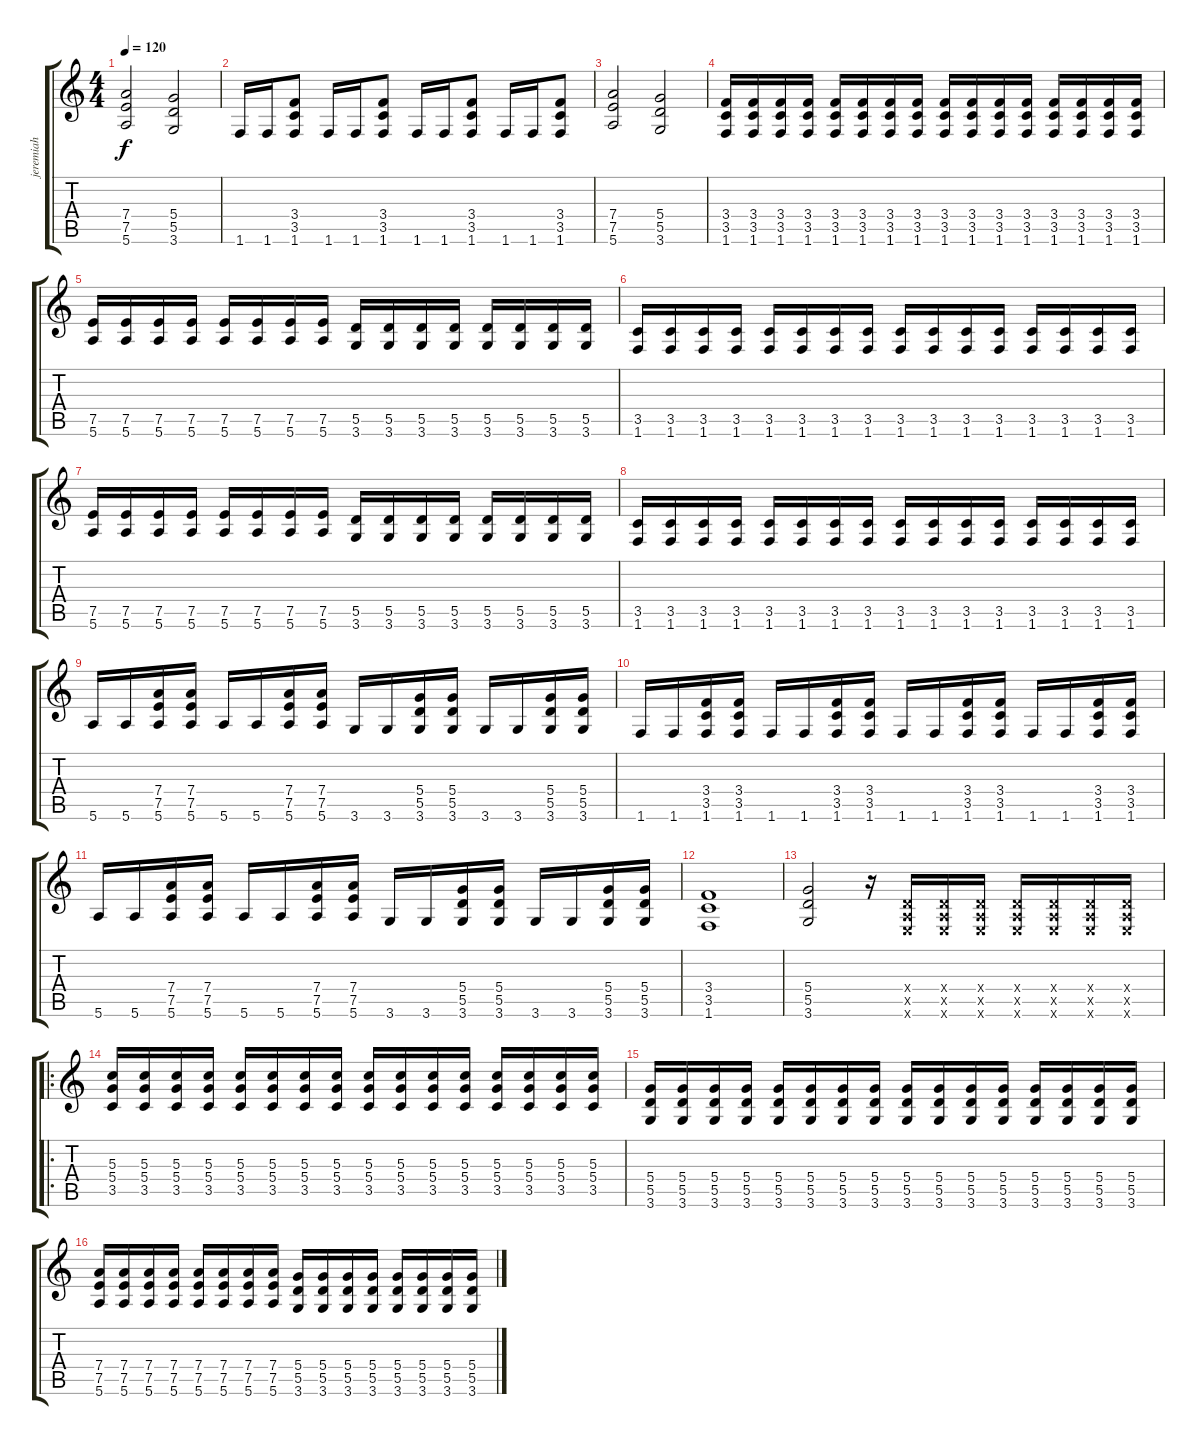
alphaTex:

\track ("jeremiah" "jeremiah") {instrument distortionguitar}
\staff {score tabs}
\tuning (E4 B3 G3 D3 A2 E2) {hide}
\ts (4 4)
\tempo 120
\clef g2
\ks c
(7.4 7.5 5.6).2{dy f} (5.4 5.5 3.6).2 |
1.6.16{instrument electricguitarmuted} 1.6.16 (3.4 3.5 1.6).8{instrument distortionguitar} 1.6.16{instrument electricguitarmuted} 1.6.16 (3.4 3.5 1.6).8{instrument distortionguitar} 1.6.16{instrument electricguitarmuted} 1.6.16 (3.4 3.5 1.6).8{instrument distortionguitar} 1.6.16{instrument electricguitarmuted} 1.6.16 (3.4 3.5 1.6).8{instrument distortionguitar} |
(7.4 7.5 5.6).2 (5.4 5.5 3.6).2 |
(3.4 3.5 1.6).16 (3.4 3.5 1.6).16 (3.4 3.5 1.6).16 (3.4 3.5 1.6).16 (3.4 3.5 1.6).16 (3.4 3.5 1.6).16 (3.4 3.5 1.6).16 (3.4 3.5 1.6).16 (3.4 3.5 1.6).16 (3.4 3.5 1.6).16 (3.4 3.5 1.6).16 (3.4 3.5 1.6).16 (3.4 3.5 1.6).16 (3.4 3.5 1.6).16 (3.4 3.5 1.6).16 (3.4 3.5 1.6).16 |
(7.5 5.6).16{instrument electricguitarmuted} (7.5 5.6).16 (7.5 5.6).16 (7.5 5.6).16 (7.5 5.6).16 (7.5 5.6).16 (7.5 5.6).16 (7.5 5.6).16 (5.5 3.6).16 (5.5 3.6).16 (5.5 3.6).16 (5.5 3.6).16 (5.5 3.6).16 (5.5 3.6).16 (5.5 3.6).16 (5.5 3.6).16 |
(3.5 1.6).16 (3.5 1.6).16 (3.5 1.6).16 (3.5 1.6).16 (3.5 1.6).16 (3.5 1.6).16 (3.5 1.6).16 (3.5 1.6).16 (3.5 1.6).16 (3.5 1.6).16 (3.5 1.6).16 (3.5 1.6).16 (3.5 1.6).16 (3.5 1.6).16 (3.5 1.6).16 (3.5 1.6).16 |
(7.5 5.6).16{instrument electricguitarmuted} (7.5 5.6).16 (7.5 5.6).16 (7.5 5.6).16 (7.5 5.6).16 (7.5 5.6).16 (7.5 5.6).16 (7.5 5.6).16 (5.5 3.6).16 (5.5 3.6).16 (5.5 3.6).16 (5.5 3.6).16 (5.5 3.6).16 (5.5 3.6).16 (5.5 3.6).16 (5.5 3.6).16 |
(3.5 1.6).16 (3.5 1.6).16 (3.5 1.6).16 (3.5 1.6).16 (3.5 1.6).16 (3.5 1.6).16 (3.5 1.6).16 (3.5 1.6).16 (3.5 1.6).16 (3.5 1.6).16 (3.5 1.6).16 (3.5 1.6).16 (3.5 1.6).16 (3.5 1.6).16 (3.5 1.6).16 (3.5 1.6).16 |
5.6.16 5.6.16 (7.4 7.5 5.6).16{instrument distortionguitar} (7.4 7.5 5.6).16 5.6.16{instrument electricguitarmuted} 5.6.16 (7.4 7.5 5.6).16{instrument distortionguitar} (7.4 7.5 5.6).16 3.6.16{instrument electricguitarmuted} 3.6.16 (5.4 5.5 3.6).16{instrument distortionguitar} (5.4 5.5 3.6).16 3.6.16{instrument electricguitarmuted} 3.6.16 (5.4 5.5 3.6).16{instrument distortionguitar} (5.4 5.5 3.6).16 |
1.6.16{instrument electricguitarmuted} 1.6.16 (3.4 3.5 1.6).16{instrument distortionguitar} (3.4 3.5 1.6).16 1.6.16{instrument electricguitarmuted} 1.6.16 (3.4 3.5 1.6).16{instrument distortionguitar} (3.4 3.5 1.6).16 1.6.16{instrument electricguitarmuted} 1.6.16 (3.4 3.5 1.6).16{instrument distortionguitar} (3.4 3.5 1.6).16 1.6.16{instrument electricguitarmuted} 1.6.16 (3.4 3.5 1.6).16{instrument distortionguitar} (3.4 3.5 1.6).16 |
5.6.16{instrument electricguitarmuted} 5.6.16 (7.4 7.5 5.6).16{instrument distortionguitar} (7.4 7.5 5.6).16 5.6.16{instrument electricguitarmuted} 5.6.16 (7.4 7.5 5.6).16{instrument distortionguitar} (7.4 7.5 5.6).16 3.6.16{instrument electricguitarmuted} 3.6.16 (5.4 5.5 3.6).16{instrument distortionguitar} (5.4 5.5 3.6).16 3.6.16{instrument electricguitarmuted} 3.6.16 (5.4 5.5 3.6).16{instrument distortionguitar} (5.4 5.5 3.6).16 |
(3.4 3.5 1.6).1 |
(5.4 5.5 3.6).2 r.16 (0.4{x} 0.5{x} 0.6{x}).16 (0.4{x} 0.5{x} 0.6{x}).16 (0.4{x} 0.5{x} 0.6{x}).16 (0.4{x} 0.5{x} 0.6{x}).16 (0.4{x} 0.5{x} 0.6{x}).16 (0.4{x} 0.5{x} 0.6{x}).16 (0.4{x} 0.5{x} 0.6{x}).16 |
\ro
(5.3 5.4 3.5).16 (5.3 5.4 3.5).16 (5.3 5.4 3.5).16 (5.3 5.4 3.5).16 (5.3 5.4 3.5).16 (5.3 5.4 3.5).16 (5.3 5.4 3.5).16 (5.3 5.4 3.5).16 (5.3 5.4 3.5).16 (5.3 5.4 3.5).16 (5.3 5.4 3.5).16 (5.3 5.4 3.5).16 (5.3 5.4 3.5).16 (5.3 5.4 3.5).16 (5.3 5.4 3.5).16 (5.3 5.4 3.5).16 |
(5.4 5.5 3.6).16 (5.4 5.5 3.6).16 (5.4 5.5 3.6).16 (5.4 5.5 3.6).16 (5.4 5.5 3.6).16 (5.4 5.5 3.6).16 (5.4 5.5 3.6).16 (5.4 5.5 3.6).16 (5.4 5.5 3.6).16 (5.4 5.5 3.6).16 (5.4 5.5 3.6).16 (5.4 5.5 3.6).16 (5.4 5.5 3.6).16 (5.4 5.5 3.6).16 (5.4 5.5 3.6).16 (5.4 5.5 3.6).16 |
(7.4 7.5 5.6).16 (7.4 7.5 5.6).16 (7.4 7.5 5.6).16 (7.4 7.5 5.6).16 (7.4 7.5 5.6).16 (7.4 7.5 5.6).16 (7.4 7.5 5.6).16 (7.4 7.5 5.6).16 (5.4 5.5 3.6).16 (5.4 5.5 3.6).16 (5.4 5.5 3.6).16 (5.4 5.5 3.6).16 (5.4 5.5 3.6).16 (5.4 5.5 3.6).16 (5.4 5.5 3.6).16 (5.4 5.5 3.6).16
